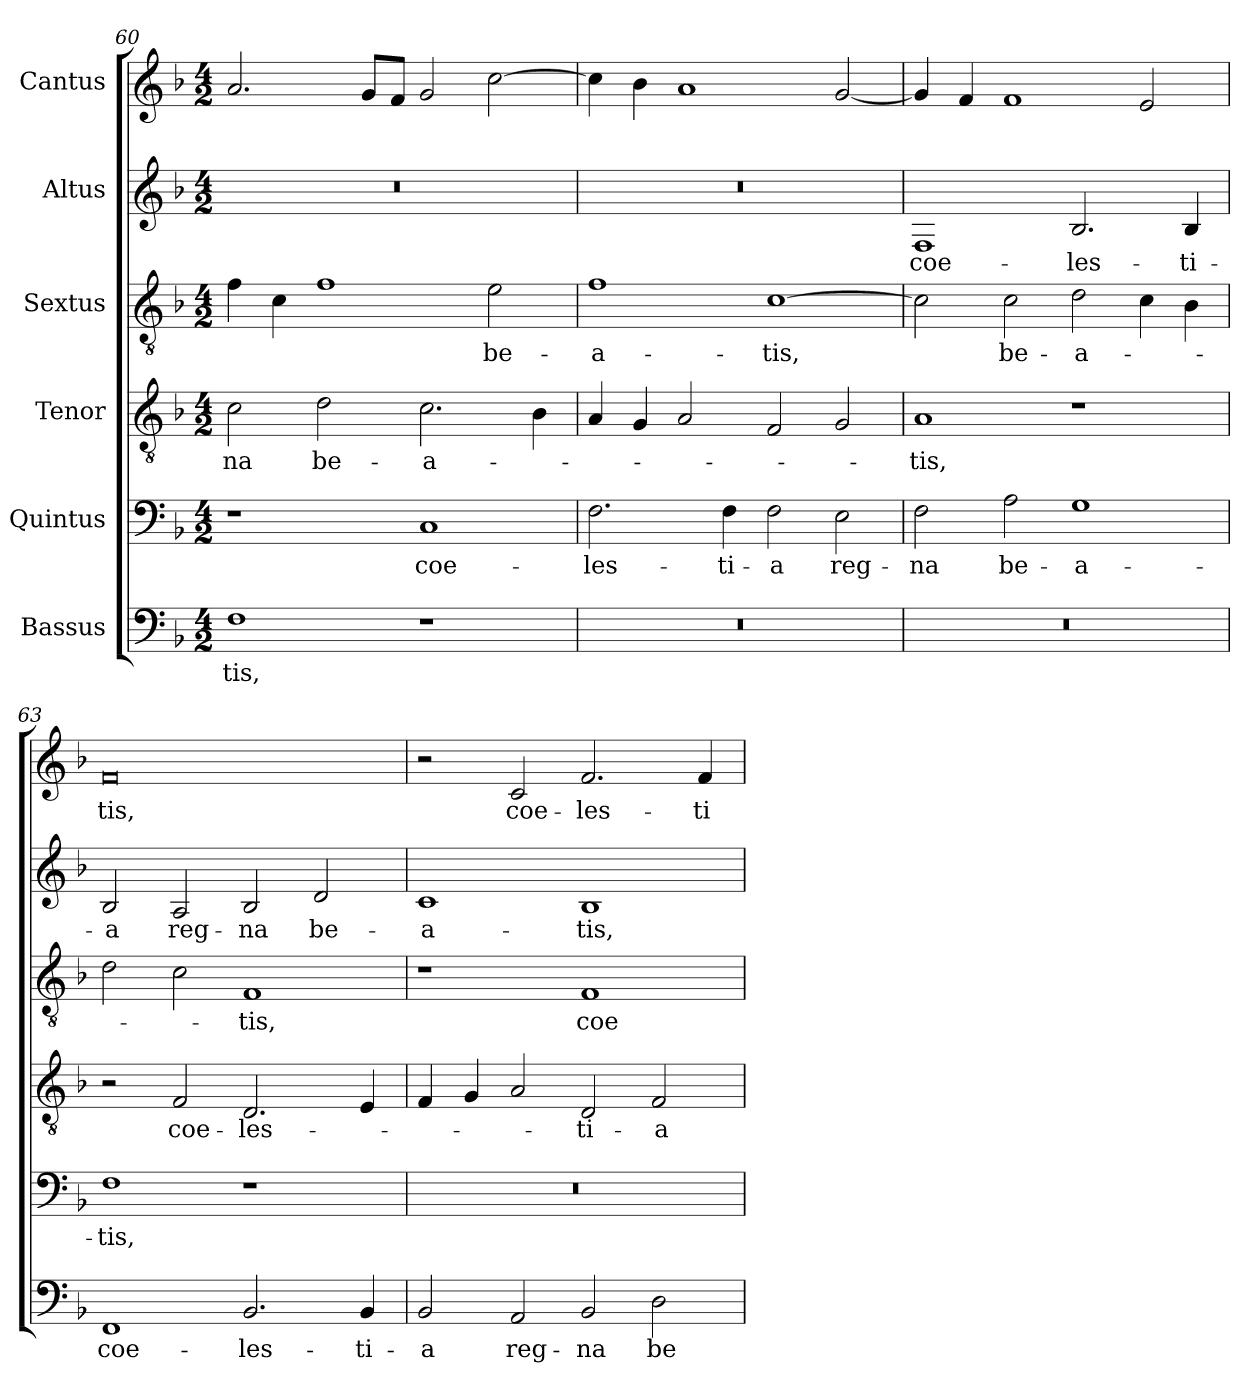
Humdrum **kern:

**kern	**text	**kern	**text	**kern	**text	**kern	**text	**kern	**text	**kern	**text
*part6	*part6	*part5	*part5	*part4	*part4	*part3	*part3	*part2	*part2	*part1	*part1
*staff6	*staff6	*staff5	*staff5	*staff4	*staff4	*staff3	*staff3	*staff2	*staff2	*staff1	*staff1
*I"Bassus	*	*I"Quintus	*	*I"Tenor	*	*I"Sextus	*	*I"Altus	*	*I"Cantus	*
*clefF4	*	*clefF4	*	*clefGv2	*	*clefGv2	*	*clefG2	*	*clefG2	*
*k[b-]	*	*k[b-]	*	*k[b-]	*	*k[b-]	*	*k[b-]	*	*k[b-]	*
*F:	*	*F:	*	*F:	*	*F:	*	*F:	*	*F:	*
*M4/2	*	*M4/2	*	*M4/2	*	*M4/2	*	*M4/2	*	*M4/2	*
=60	=60	=60	=60	=60	=60	=60	=60	=60	=60	=60	=60
!	!LO:LY:b	!	!	!	!LO:LY:b	!	!	!	!	!	!
1F	-tis,	1r	.	2c\	-na	4f\	.	0r	.	2.a/	.
.	.	.	.	.	.	4c\	.	.	.	.	.
!	!	!	!	!	!LO:LY:b	!	!	!	!	!	!
.	.	.	.	2d\	be-	1f	.	.	.	.	.
.	.	.	.	.	.	.	.	.	.	8g/L	.
.	.	.	.	.	.	.	.	.	.	8f/J	.
!	!	!	!LO:LY:b	!	!LO:LY:b	!	!	!	!	!	!
1r	.	1C	coe-	2.c\	-a-	.	.	.	.	2g/	.
!	!	!	!	!	!	!	!LO:LY:b	!	!	!	!
.	.	.	.	.	.	2e\	be-	.	.	[2cc\	.
.	.	.	.	4B-\	.	.	.	.	.	.	.
=61	=61	=61	=61	=61	=61	=61	=61	=61	=61	=61	=61
!	!	!	!LO:LY:b	!	!	!	!LO:LY:b	!	!	!	!
0r	.	2.F\	-les-	4A/	.	1f	-a-	0r	.	4cc\]	.
.	.	.	.	4G/	.	.	.	.	.	4b-\	.
.	.	.	.	2A/	.	.	.	.	.	1a	.
!	!	!	!LO:LY:b	!	!	!	!	!	!	!	!
.	.	4F\	-ti-	.	.	.	.	.	.	.	.
!	!	!	!LO:LY:b	!	!	!	!LO:LY:b	!	!	!	!
.	.	2F\	-a	2F/	.	[1c	-tis,	.	.	.	.
!	!	!	!LO:LY:b	!	!	!	!	!	!	!	!
.	.	2E\	reg-	2G/	.	.	.	.	.	[2g/	.
=62	=62	=62	=62	=62	=62	=62	=62	=62	=62	=62	=62
!	!	!	!LO:LY:b	!	!LO:LY:b	!	!	!	!LO:LY:b	!	!
0r	.	2F\	-na	1A	-tis,	2c\]	.	1F	coe-	4g/]	.
.	.	.	.	.	.	.	.	.	.	4f/	.
!	!	!	!LO:LY:b	!	!	!	!LO:LY:b	!	!	!	!
.	.	2A\	be-	.	.	2c\	be-	.	.	1f	.
!	!	!	!LO:LY:b	!	!	!	!LO:LY:b	!	!LO:LY:b	!	!
.	.	1G	-a-	1r	.	2d\	-a-	2.B-/	-les-	.	.
.	.	.	.	.	.	4c\	.	.	.	2e/	.
!	!	!	!	!	!	!	!	!	!LO:LY:b	!	!
.	.	.	.	.	.	4B-\	.	4B-/	-ti-	.	.
!!LO:LB:g=z
=63	=63	=63	=63	=63	=63	=63	=63	=63	=63	=63	=63
!	!LO:LY:b	!	!LO:LY:b	!	!	!	!	!	!LO:LY:b	!	!LO:LY:b
1FF	coe-	1F	-tis,	2r	.	2d\	.	2B-/	-a	0f	-tis,
!	!	!	!	!	!LO:LY:b	!	!	!	!LO:LY:b	!	!
.	.	.	.	2F/	coe-	2c\	.	2A/	reg-	.	.
!	!LO:LY:b	!	!	!	!LO:LY:b	!	!LO:LY:b	!	!LO:LY:b	!	!
2.BB-/	-les-	1r	.	2.D/	-les-	1F	-tis,	2B-/	-na	.	.
!	!	!	!	!	!	!	!	!	!LO:LY:b	!	!
.	.	.	.	.	.	.	.	2d/	be-	.	.
!	!LO:LY:b	!	!	!	!	!	!	!	!	!	!
4BB-/	-ti-	.	.	4E/	.	.	.	.	.	.	.
=64	=64	=64	=64	=64	=64	=64	=64	=64	=64	=64	=64
!	!LO:LY:b	!	!	!	!	!	!	!	!LO:LY:b	!	!
2BB-/	-a	0r	.	4F/	.	1r	.	1c	-a-	2r	.
.	.	.	.	4G/	.	.	.	.	.	.	.
!	!LO:LY:b	!	!	!	!	!	!	!	!	!	!LO:LY:b
2AA/	reg-	.	.	2A/	.	.	.	.	.	2c/	coe-
!	!LO:LY:b	!	!	!	!LO:LY:b	!	!LO:LY:b	!	!LO:LY:b	!	!LO:LY:b
2BB-/	-na	.	.	2D/	-ti-	1F	coe-	1B-	-tis,	2.f/	-les-
!	!LO:LY:b	!	!	!	!LO:LY:b	!	!	!	!	!	!
2D\	be-	.	.	2F/	-a	.	.	.	.	.	.
!	!	!	!	!	!	!	!	!	!	!	!LO:LY:b
.	.	.	.	.	.	.	.	.	.	4f/	-ti-
=	=	=	=	=	=	=	=	=	=	=	=
*-	*-	*-	*-	*-	*-	*-	*-	*-	*-	*-	*-
